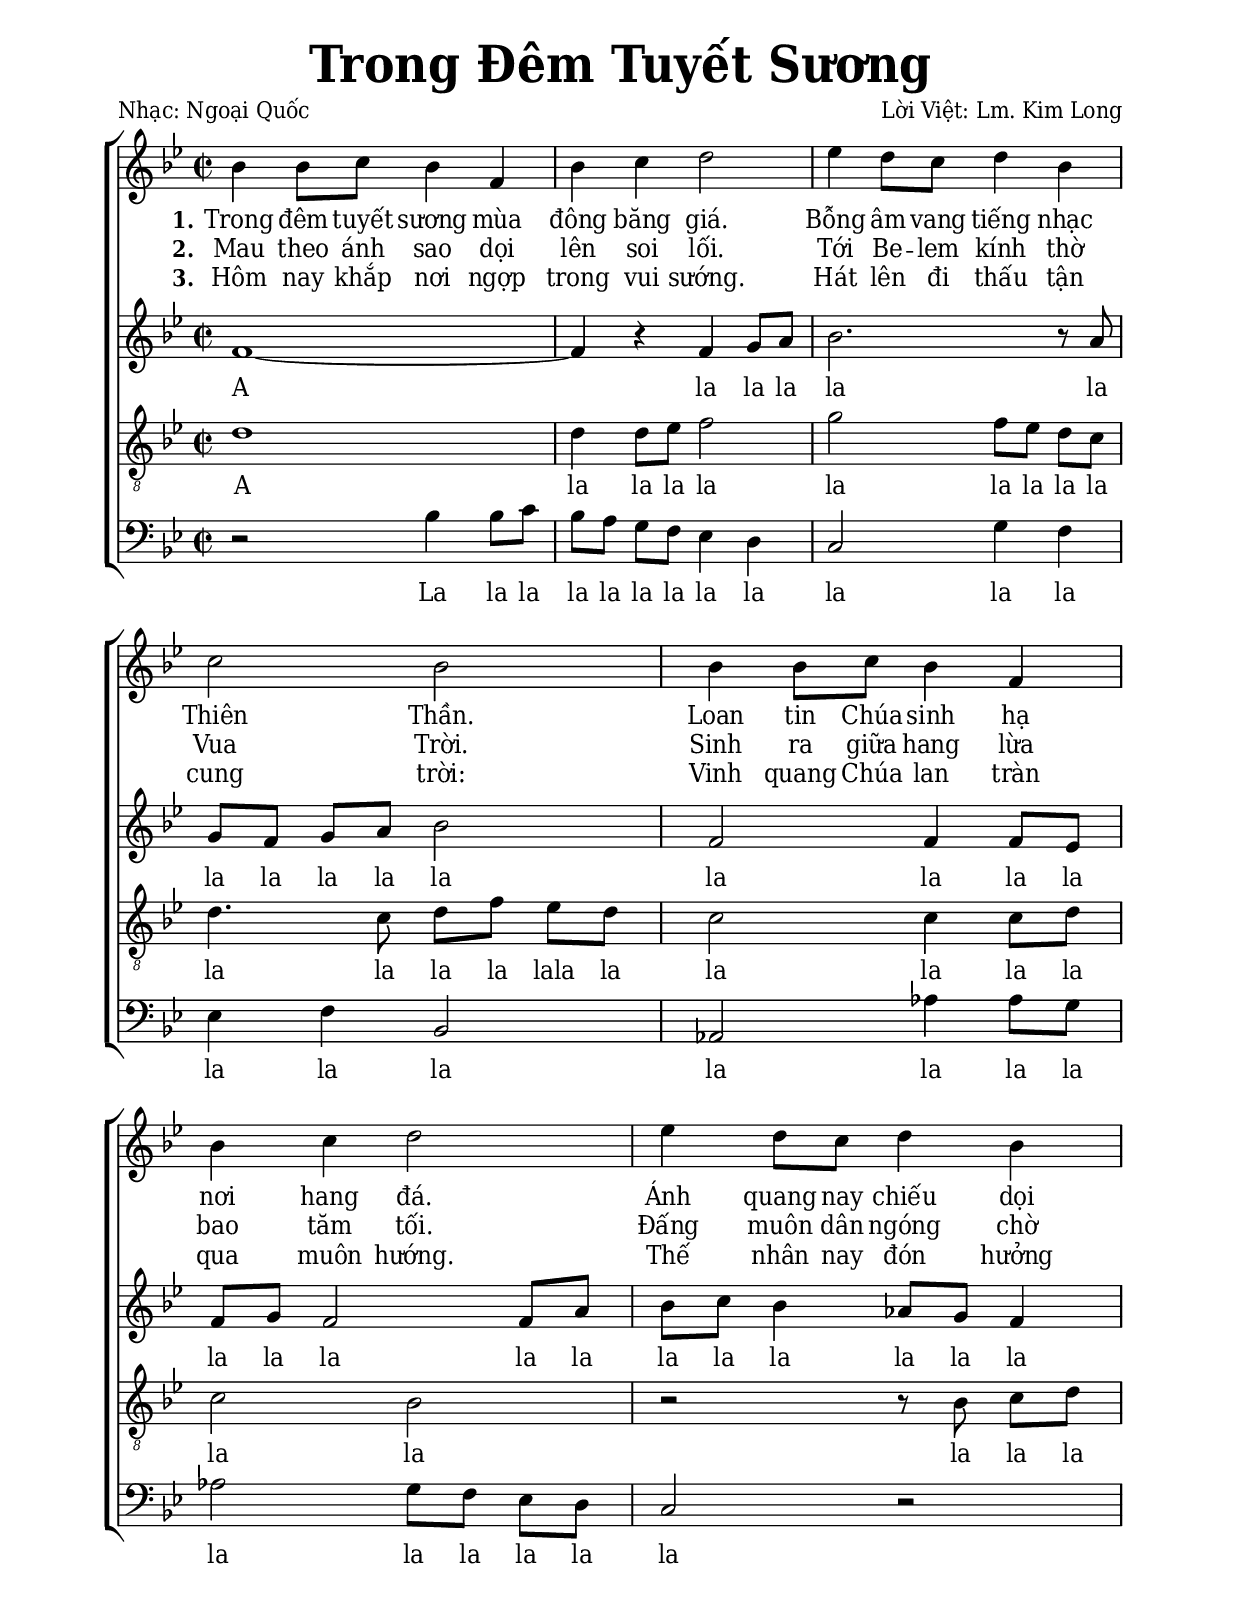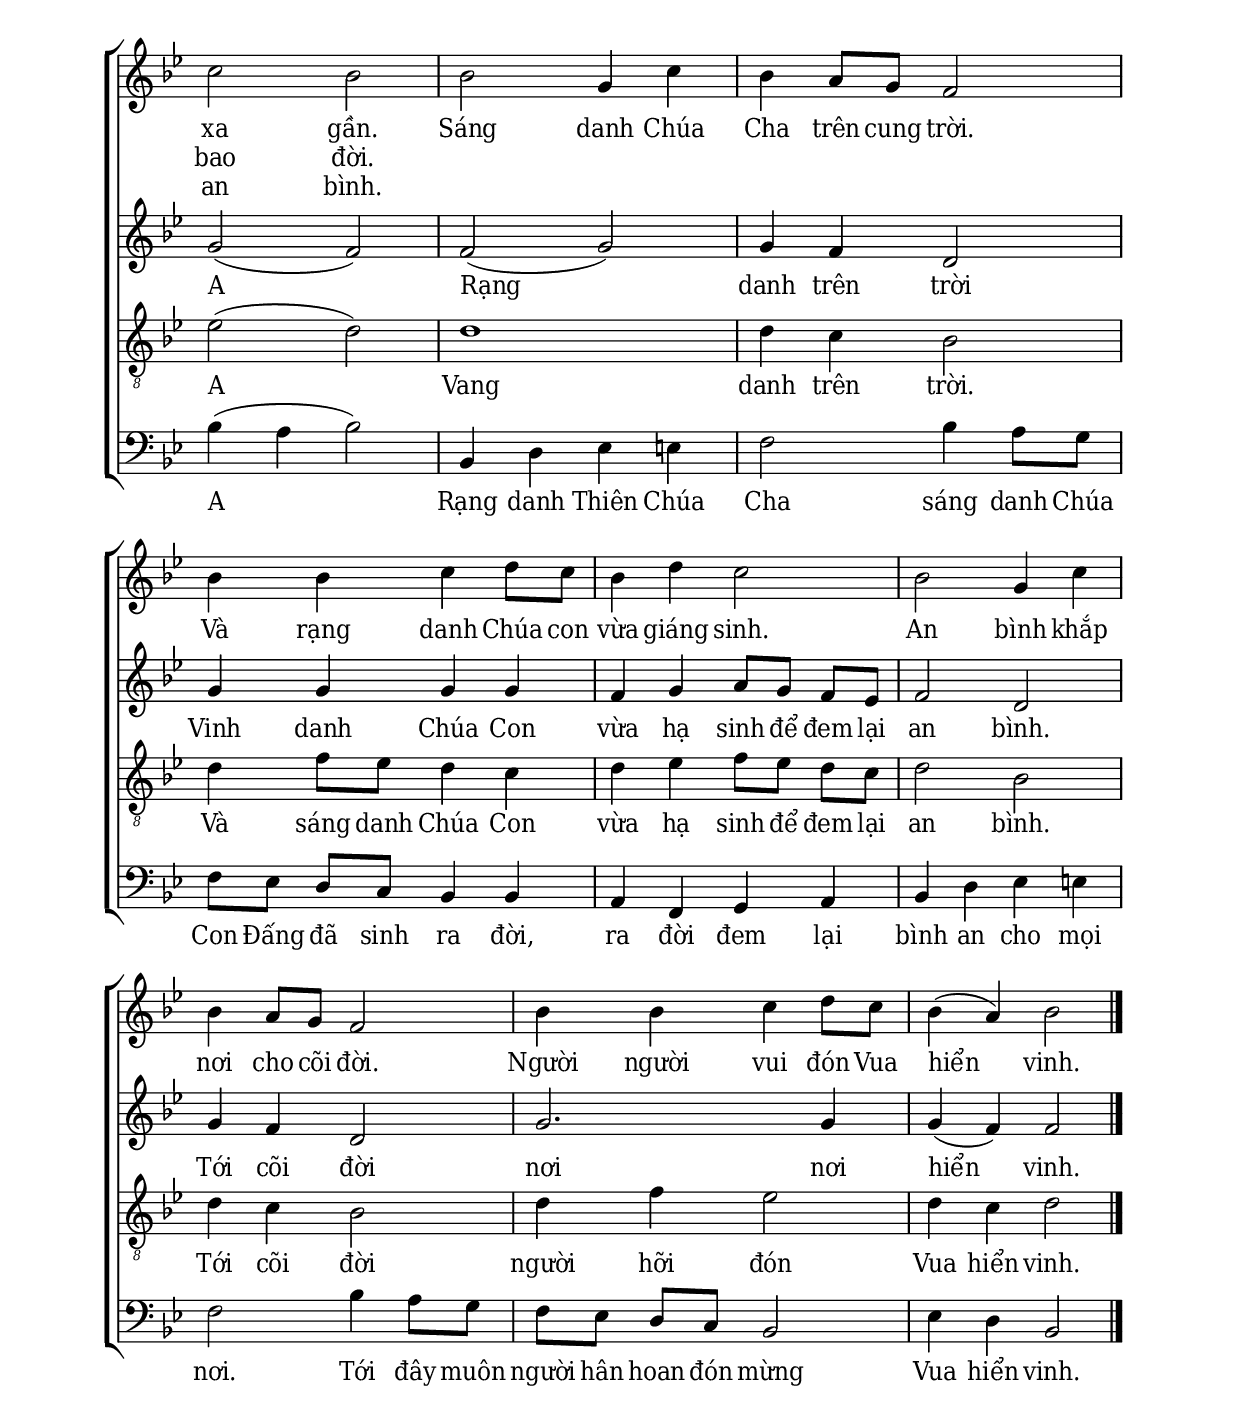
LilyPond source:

% Cài đặt chung
\version "2.22.1"
\include "english.ly"

\header {
  title = \markup { \fontsize #3 "Trong Đêm Tuyết Sương" }
  poet = "Nhạc: Ngoại Quốc"
  composer = "Lời Việt: Lm. Kim Long"
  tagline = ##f
}

% Nhạc
nhacDiepKhucSop = \relative c'' {
  bf4 bf8 c bf4 f |
  bf c d2 |
  ef4 d8 c d4 bf |
  c2 bf |
  bf4 bf8 c bf4 f |
  bf c d2 |
  ef4 d8 c d4 bf |
  c2 bf |
  bf g4 c |
  bf a8 g f2 |
  bf4 bf c d8 c |
  bf4 d c2 |
  bf g4 c |
  bf a8 g f2 |
  bf4 bf c d8 c |
  bf4 (a) bf2 \bar "|."
}

nhacDiepKhucAlto = \relative c' {
  f1 ~ |
  f4 r f g8 a |
  bf2. r8 a |
  g f g a bf2 |
  f f4 f8 ef |
  f g f2 f8 a |
  bf c bf4 af8 g f4 |
  g2 (f) |
  f (g) |
  g4 f d2 |
  g4 g g g |
  f g a8 [g] f [ef] |
  f2 d |
  g4 f d2 |
  g2. g4 |
  g (f) f2
}

nhacDiepKhucTenor = \relative c' {
  d1 |
  d4 d8 ef f2 |
  g f8 [ef] d [c] |
  d4. c8 d [f] ef [d] |
  c2 c4 c8 d |
  c2 bf |
  r2 r8 bf c [d] |
  ef2 (d) |
  d1 |
  d4 c bf2 |
  d4 f8 ef d4 c |
  d ef f8 [ef] d [c] |
  d2 bf |
  d4 c bf2 |
  d4 f ef2 |
  d4 c d2
}

nhacDiepKhucBas = \relative c' {
  r2 bf4 bf8 c |
  bf a g f ef4 d |
  c2 g'4 f |
  ef f bf,2 |
  af af'4 af8 g |
  af2 g8 [f] ef [d] |
  c2 r |
  bf'4 (a bf2) |
  bf,4 d ef e! |
  f2 bf4 a8 g |
  f ef d c bf4 bf |
  a f g a |
  bf d ef e! |
  f2 bf4 a8 g |
  f ef d c bf2 |
  ef4 d bf2
}

% Lời
loiDiepKhucSopMot = \lyricmode {
  \set stanza = "1."
  Trong đêm tuyết sương mùa đông băng giá.
  Bỗng âm vang tiếng nhạc Thiên Thần.
  Loan tin Chúa sinh hạ nơi hang đá.
  Ánh quang nay chiếu dọi xa gần.
  Sáng danh Chúa Cha trên cung trời.
  Và rạng danh Chúa con vừa giáng sinh.
  An bình khắp nơi cho cõi đời.
  Người người vui đón Vua hiển vinh.
}

loiDiepKhucSopHai = \lyricmode {
  \set stanza = "2."
  Mau theo ánh sao dọi lên soi lối.
  Tới Be -- lem kính thờ Vua Trời.
  Sinh ra giữa hang lừa bao tăm tối.
  Đấng muôn dân ngóng chờ bao đời.
}

loiDiepKhucSopBa = \lyricmode {
  \set stanza = "3."
  Hôm nay khắp nơi ngợp trong vui sướng.
  Hát lên đi thấu tận cung trời:
  Vinh quang Chúa lan tràn qua muôn hướng.
  Thế nhân nay đón hưởng an bình.
}

loiDiepKhucAlto = \lyricmode {
  A la la la la la la la la la la la la la la
  la la la la la la la la la la la
  A Rạng danh trên trời Vinh danh Chúa Con vừa hạ sinh
  để đem lại an bình. Tới cõi đời nơi nơi hiển vinh.
}

loiDiepKhucTenor = \lyricmode {
  A la la la la la la la la la la la la la lala la 
  la la la la la la la la la
  A Vang danh trên trời. Và sáng danh Chúa Con vừa hạ sinh
  để đem lại an bình.
  Tới cõi đời người hỡi đón Vua hiển vinh.
}

loiDiepKhucBas = \lyricmode {
  La la la la la la la la la la la la la la la la
  la la la la la la la la la
  A Rạng danh Thiên Chúa Cha
  sáng danh Chúa Con Đấng đã sinh ra đời,
  ra đời đem lại bình an cho mọi nơi.
  Tới đây muôn người hân hoan đón mừng Vua hiển vinh.
}

% Dàn trang
\paper {
  #(set-paper-size "a4")
  top-margin = 15\mm
  bottom-margin = 20\mm
  left-margin = 20\mm
  right-margin = 20\mm
  indent = #0
  #(define fonts
    (make-pango-font-tree
      "Deja Vu Serif Condensed"
      "Deja Vu Serif Condensed"
      "Deja Vu Serif Condensed"
      (/ 20 20)))
  print-page-number = #f
  page-count = #2
  %ragged-bottom = ##f
}

TongNhip = {
  \key bf \major \time 2/2
  \set Timing.beamExceptions = #'()
  \set Timing.baseMoment = #(ly:make-moment 1/4)
  \set Timing.beatStructure = #'(1 1)
}

% Đổi kích thước nốt cho bè phụ
notBePhu =
#(define-music-function (font-size music) (number? ly:music?)
   (for-some-music
     (lambda (m)
       (if (music-is-of-type? m 'rhythmic-event)
           (begin
             (set! (ly:music-property m 'tweaks)
                   (cons `(font-size . ,font-size)
                         (ly:music-property m 'tweaks)))
             #t)
           #f))
     music)
   music)

\score {
  \new ChoirStaff <<
    \new Staff <<
        \clef treble
        \new Voice = beSop {
          \TongNhip \nhacDiepKhucSop
        }
      \new Lyrics \lyricsto beSop \loiDiepKhucSopMot
      \new Lyrics \lyricsto beSop \loiDiepKhucSopHai
      \new Lyrics \lyricsto beSop \loiDiepKhucSopBa
    >>
    \new Staff <<
        \clef treble
        \new Voice = beAlto {
          \TongNhip \nhacDiepKhucAlto
        }
      \new Lyrics \lyricsto beAlto \loiDiepKhucAlto
    >>
    \new Staff <<
        \clef "violin_8"
        \new Voice = beTenor {
          \TongNhip \nhacDiepKhucTenor
        }
      \new Lyrics \lyricsto beTenor \loiDiepKhucTenor
    >>
    \new Staff <<
        \clef "bass"
        \new Voice = beBas {
          \TongNhip \nhacDiepKhucBas
        }
      \new Lyrics \lyricsto beBas \loiDiepKhucBas
    >>
  >>
  \layout {
    \override Lyrics.LyricSpace.minimum-distance = #0.4
    \override Score.BarNumber.break-visibility = ##(#f #f #f)
    \override Score.SpacingSpanner.uniform-stretching = ##t
    \context {
      \Staff \RemoveEmptyStaves
      \override VerticalAxisGroup.remove-first = ##t
    }
  }
}
